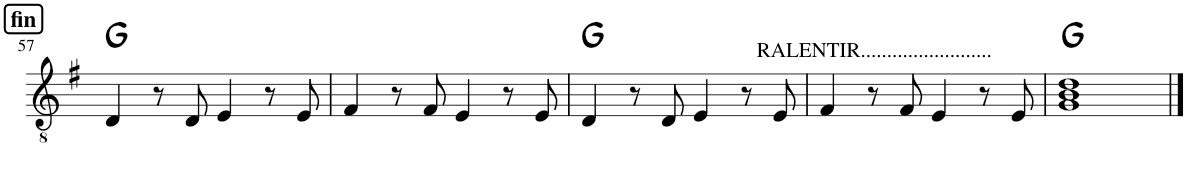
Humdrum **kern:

**kern	**harte
*part1	*part1
*staff1	*
*I"Classical Guitar	*
*I'Guit.	*
!!LO:PB:g=z
*clefGv2	*
*k[f#]	*
*M4/4	*
!!LO:REH:place=s1:a:B:cj:fs=11:t=fin
=57	=57
4D/	G:maj
8r	.
8D/	.
4E/	.
8r	.
8E/	.
=58	=58
4F#/	.
8r	.
8F#/	.
4E/	.
8r	.
8E/	.
=59	=59
!LO:TX:a:t=RALENTIR.........................	!
4D/	G:maj
8r	.
8D/	.
4E/	.
8r	.
8E/	.
=60	=60
4F#/	.
8r	.
8F#/	.
4E/	.
8r	.
8E/	.
=61	=61
1G 1B 1d	G:maj
==	==
*-	*-
